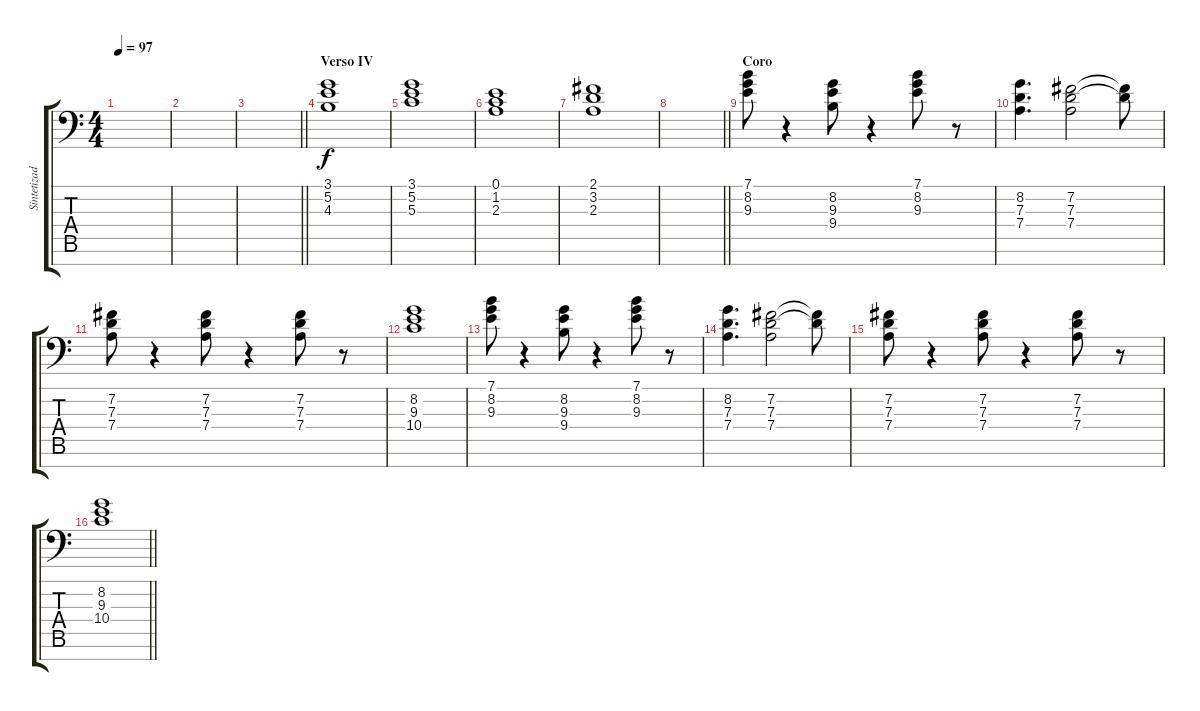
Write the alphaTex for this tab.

\track ("Sintetizador II" "Sintetizad") {instrument synthstrings1}
\staff {score tabs}
\tuning (E4 B3 G3 D3 A2 E2 C-1) {hide}
\ts (4 4)
\tempo 97
\clef f4
\ks c
|
|
\barLineRight lightlight
|
\section ("" "Verso IV")
(3.1 5.2 4.3).1 |
(3.1 5.2 5.3).1 |
(0.1 1.2 2.3).1 |
(2.1 3.2 2.3).1 |
\barLineRight lightlight
|
\section ("" "Coro")
(7.1 8.2 9.3).8 r.4 (8.2 9.3 9.4).8 r.4 (7.1 8.2 9.3).8 r.8 |
(8.2 7.3 7.4).4{d} (7.2 7.3 7.4).2 (7.2{t} 7.3{t}).8 |
(7.2 7.3 7.4).8 r.4 (7.2 7.3 7.4).8 r.4 (7.2 7.3 7.4).8 r.8 |
(8.2 9.3 10.4).1 |
(7.1 8.2 9.3).8 r.4 (8.2 9.3 9.4).8 r.4 (7.1 8.2 9.3).8 r.8 |
(8.2 7.3 7.4).4{d} (7.2 7.3 7.4).2 (7.2{t} 7.3{t}).8 |
(7.2 7.3 7.4).8 r.4 (7.2 7.3 7.4).8 r.4 (7.2 7.3 7.4).8 r.8 |
\barLineRight lightlight
(8.2 9.3 10.4).1
